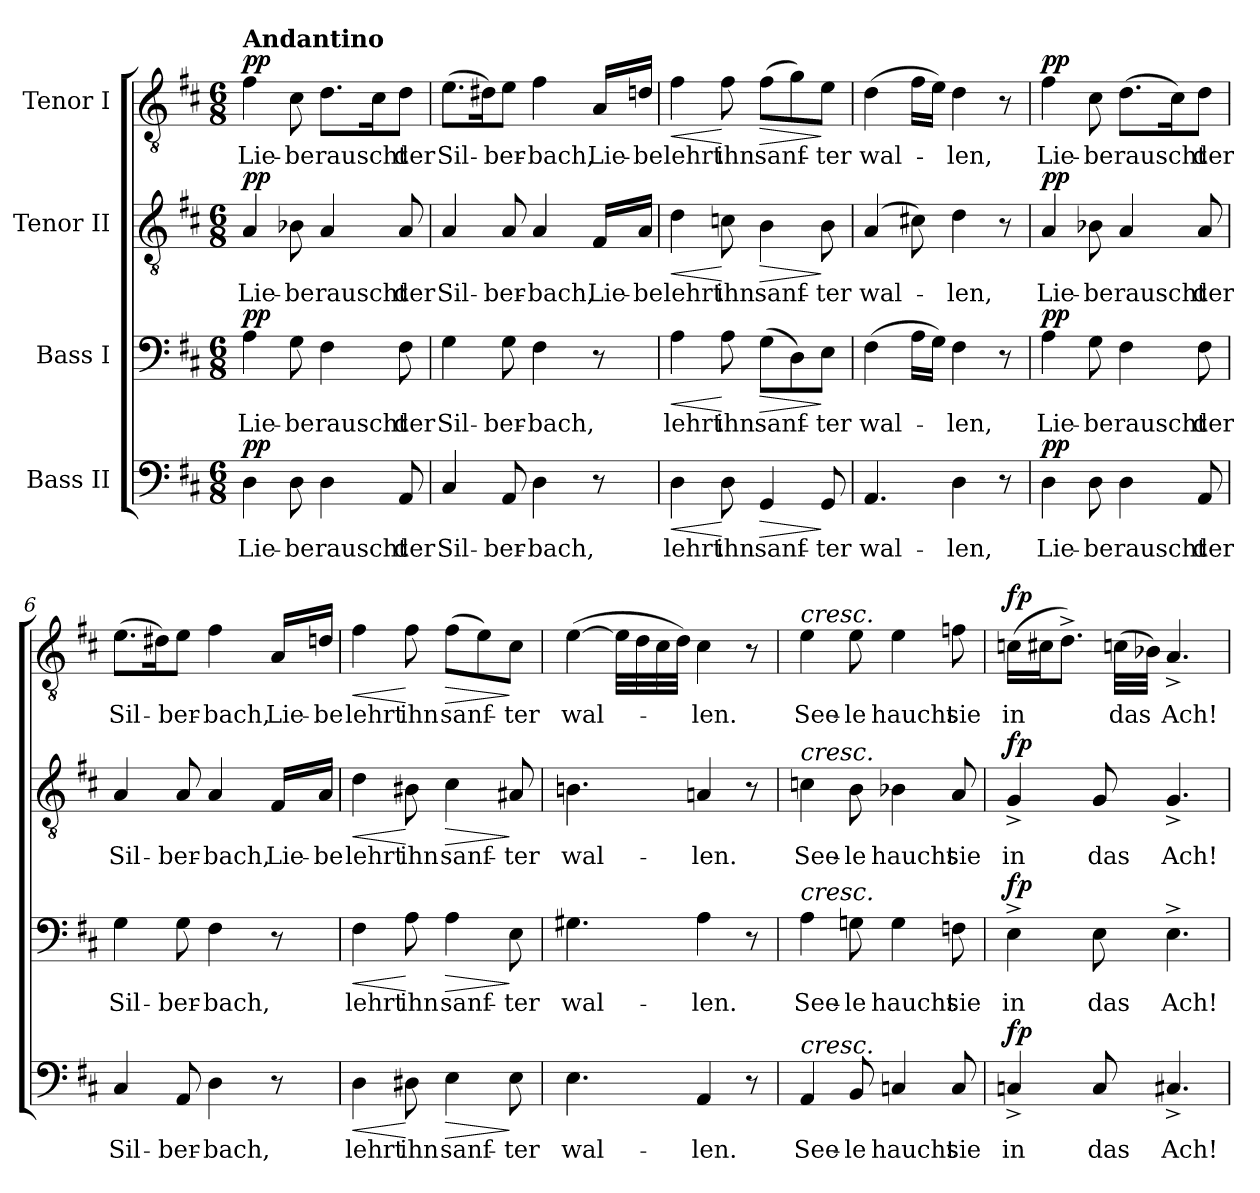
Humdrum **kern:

**kern	**text	**dynam	**kern	**text	**dynam	**kern	**text	**dynam	**kern	**text	**dynam
*part4	*part4	*part4	*part3	*part3	*part3	*part2	*part2	*part2	*part1	*part1	*part1
*staff4	*staff4	*staff4	*staff3	*staff3	*staff3	*staff2	*staff2	*staff2	*staff1	*staff1	*staff1
*I"Bass II	*	*	*I"Bass I	*	*	*I"Tenor II	*	*	*I"Tenor I	*	*
*clefF4	*	*	*clefF4	*	*	*clefGv2	*	*	*clefGv2	*	*
*k[f#c#]	*	*	*k[f#c#]	*	*	*k[f#c#]	*	*	*k[f#c#]	*	*
*D:	*	*	*D:	*	*	*D:	*	*	*D:	*	*
*M6/8	*	*	*M6/8	*	*	*M6/8	*	*	*M6/8	*	*
=1	=1	=1	=1	=1	=1	=1	=1	=1	=1	=1	=1
!	!	!	!	!	!	!	!	!	!LO:TX:a:B:t=Andantino	!	!
!	!LO:LY:b	!LO:DY:b	!	!LO:LY:b	!LO:DY:b	!	!LO:LY:b	!LO:DY:b	!	!LO:LY:b	!LO:DY:b
4D\	Lie-	pp	4A\	Lie-	pp	4A/	Lie-	pp	4f#\	Lie-	pp
!	!LO:LY:b	!	!	!LO:LY:b	!	!	!LO:LY:b	!	!	!LO:LY:b	!
8D\	-be	.	8G\	-be	.	8B-X\	-be	.	8c#\	-be	.
!	!LO:LY:b	!	!	!LO:LY:b	!	!	!LO:LY:b	!	!	!LO:LY:b	!
4D\	rauscht	.	4F#\	rauscht	.	4A/	rauscht	.	8.d\L	rauscht	.
.	.	.	.	.	.	.	.	.	16c#\K	.	.
!	!LO:LY:b	!	!	!LO:LY:b	!	!	!LO:LY:b	!	!	!LO:LY:b	!
8AA/	der	.	8F#\	der	.	8A/	der	.	8d\J	der	.
=2	=2	=2	=2	=2	=2	=2	=2	=2	=2	=2	=2
!	!LO:LY:b	!	!	!LO:LY:b	!	!	!LO:LY:b	!	!	!LO:LY:b	!
4C#/	Sil-	.	4G\	Sil-	.	4A/	Sil-	.	(>8.e\L	Sil-	.
.	.	.	.	.	.	.	.	.	16d#X\K)	.	.
!	!LO:LY:b	!	!	!LO:LY:b	!	!	!LO:LY:b	!	!	!LO:LY:b	!
8AA/	-ber-	.	8G\	-ber-	.	8A/	-ber-	.	8e\J	-ber-	.
!	!LO:LY:b	!	!	!LO:LY:b	!	!	!LO:LY:b	!	!	!LO:LY:b	!
4D\	-bach,	.	4F#\	-bach,	.	4A/	-bach,	.	4f#\	-bach,	.
!	!	!	!	!	!	!	!LO:LY:b	!	!	!LO:LY:b	!
8r	.	.	8r	.	.	16F#/LL	Lie-	.	16A/LL	Lie-	.
!	!	!	!	!	!	!	!LO:LY:b	!	!	!LO:LY:b	!
.	.	.	.	.	.	16A/JJ	-be	.	16dn/JJ	-be	.
=3	=3	=3	=3	=3	=3	=3	=3	=3	=3	=3	=3
!	!LO:LY:b	!LO:HP:b	!	!LO:LY:b	!LO:HP:b	!	!LO:LY:b	!LO:HP:b	!	!LO:LY:b	!LO:HP:b
4D\	lehrt	<	4A\	lehrt	<	4d\	lehrt	<	4f#\	lehrt	<
!	!LO:LY:b	!	!	!LO:LY:b	!	!	!LO:LY:b	!	!	!LO:LY:b	!
8D\	ihn	[	8A\	ihn	[	8cn\	ihn	[	8f#\	ihn	[
!	!LO:LY:b	!LO:HP:b	!	!LO:LY:b	!LO:HP:b	!	!LO:LY:b	!LO:HP:b	!	!LO:LY:b	!LO:HP:b
4GG/	sanf-	>	(>8G\L	sanf-	>	4B\	sanf-	>	(>8f#\L	sanf-	>
.	.	.	8D\)	.	.	.	.	.	8g\)	.	.
!	!LO:LY:b	!	!	!LO:LY:b	!	!	!LO:LY:b	!	!	!LO:LY:b	!
8GG/	-ter	]	8E\J	-ter	]	8B\	-ter	]	8e\J	-ter	]
=4	=4	=4	=4	=4	=4	=4	=4	=4	=4	=4	=4
!	!LO:LY:b	!	!	!LO:LY:b	!	!	!LO:LY:b	!	!	!LO:LY:b	!
4.AA/	wal-	.	(>4F#\	wal-	.	(>4A/	wal-	.	(>4d\	wal-	.
.	.	.	16A\LL	.	.	8c#X\)	.	.	16f#\LL	.	.
.	.	.	16G\JJ)	.	.	.	.	.	16e\JJ)	.	.
!	!LO:LY:b	!	!	!LO:LY:b	!	!	!LO:LY:b	!	!	!LO:LY:b	!
4D\	-len,	.	4F#\	-len,	.	4d\	-len,	.	4d\	-len,	.
8r	.	.	8r	.	.	8r	.	.	8r	.	.
!!LO:LB:g=z
=5	=5	=5	=5	=5	=5	=5	=5	=5	=5	=5	=5
!	!LO:LY:b	!LO:DY:b	!	!LO:LY:b	!LO:DY:b	!	!LO:LY:b	!LO:DY:b	!	!LO:LY:b	!LO:DY:b
4D\	Lie-	pp	4A\	Lie-	pp	4A/	Lie-	pp	4f#\	Lie-	pp
!	!LO:LY:b	!	!	!LO:LY:b	!	!	!LO:LY:b	!	!	!LO:LY:b	!
8D\	-be	.	8G\	-be	.	8B-X\	-be	.	8c#\	-be	.
!	!LO:LY:b	!	!	!LO:LY:b	!	!	!LO:LY:b	!	!	!LO:LY:b	!
4D\	rauscht	.	4F#\	rauscht	.	4A/	rauscht	.	(>8.d\L	rauscht	.
.	.	.	.	.	.	.	.	.	16c#\K)	.	.
!	!LO:LY:b	!	!	!LO:LY:b	!	!	!LO:LY:b	!	!	!LO:LY:b	!
8AA/	der	.	8F#\	der	.	8A/	der	.	8d\J	der	.
=6	=6	=6	=6	=6	=6	=6	=6	=6	=6	=6	=6
!	!LO:LY:b	!	!	!LO:LY:b	!	!	!LO:LY:b	!	!	!LO:LY:b	!
4C#/	Sil-	.	4G\	Sil-	.	4A/	Sil-	.	(>8.e\L	Sil-	.
.	.	.	.	.	.	.	.	.	16d#X\K)	.	.
!	!LO:LY:b	!	!	!LO:LY:b	!	!	!LO:LY:b	!	!	!LO:LY:b	!
8AA/	-ber-	.	8G\	-ber-	.	8A/	-ber-	.	8e\J	-ber-	.
!	!LO:LY:b	!	!	!LO:LY:b	!	!	!LO:LY:b	!	!	!LO:LY:b	!
4D\	-bach,	.	4F#\	-bach,	.	4A/	-bach,	.	4f#\	-bach,	.
!	!	!	!	!	!	!	!LO:LY:b	!	!	!LO:LY:b	!
8r	.	.	8r	.	.	16F#/LL	Lie-	.	16A/LL	Lie-	.
!	!	!	!	!	!	!	!LO:LY:b	!	!	!LO:LY:b	!
.	.	.	.	.	.	16A/JJ	-be	.	16dn/JJ	-be	.
=7	=7	=7	=7	=7	=7	=7	=7	=7	=7	=7	=7
!	!LO:LY:b	!LO:HP:b	!	!LO:LY:b	!LO:HP:b	!	!LO:LY:b	!LO:HP:b	!	!LO:LY:b	!LO:HP:b
4D\	lehrt	<	4F#\	lehrt	<	4d\	lehrt	<	4f#\	lehrt	<
!	!LO:LY:b	!	!	!LO:LY:b	!	!	!LO:LY:b	!	!	!LO:LY:b	!
8D#X\	ihn	[	8A\	ihn	[	8B#X\	ihn	[	8f#\	ihn	[
!	!LO:LY:b	!LO:HP:b	!	!LO:LY:b	!LO:HP:b	!	!LO:LY:b	!LO:HP:b	!	!LO:LY:b	!LO:HP:b
4E\	sanf-	>	4A\	sanf-	>	4c#\	sanf-	>	(>8f#\L	sanf-	>
.	.	.	.	.	.	.	.	.	8e\)	.	.
!	!LO:LY:b	!	!	!LO:LY:b	!	!	!LO:LY:b	!	!	!LO:LY:b	!
8E\	-ter	]	8E\	-ter	]	8A#X/	-ter	]	8c#\J	-ter	]
=8	=8	=8	=8	=8	=8	=8	=8	=8	=8	=8	=8
!	!LO:LY:b	!	!	!LO:LY:b	!	!	!LO:LY:b	!	!	!LO:LY:b	!
4.E\	wal-	.	4.G#X\	wal-	.	4.Bn\	wal-	.	(>[4e\	wal-	.
.	.	.	.	.	.	.	.	.	32e\LLL]	.	.
.	.	.	.	.	.	.	.	.	32d\	.	.
.	.	.	.	.	.	.	.	.	32c#\	.	.
.	.	.	.	.	.	.	.	.	32d\JJJ)	.	.
!	!LO:LY:b	!	!	!LO:LY:b	!	!	!LO:LY:b	!	!	!LO:LY:b	!
4AA/	-len.	.	4A\	-len.	.	4An/	-len.	.	4c#\	-len.	.
8r	.	.	8r	.	.	8r	.	.	8r	.	.
!!LO:PB:g=z
=9	=9	=9	=9	=9	=9	=9	=9	=9	=9	=9	=9
!	!	!	!	!	!	!	!	!	!LO:TX:a:i:t=cresc.	!	!
!	!	!	!	!	!	!LO:TX:a:i:t=cresc.	!	!	!	!	!
!	!	!	!LO:TX:a:i:t=cresc.	!	!	!	!	!	!	!	!
!LO:TX:a:i:t=cresc.	!	!	!	!	!	!	!	!	!	!	!
!	!LO:LY:b	!	!	!LO:LY:b	!	!	!LO:LY:b	!	!	!LO:LY:b	!
4AA/	See-	.	4A\	See-	.	4cn\	See-	.	4e\	See-	.
!	!LO:LY:b	!	!	!LO:LY:b	!	!	!LO:LY:b	!	!	!LO:LY:b	!
8BB/	-le	.	8Gn\	-le	.	8B\	-le	.	8e\	-le	.
!	!LO:LY:b	!	!	!LO:LY:b	!	!	!LO:LY:b	!	!	!LO:LY:b	!
4Cn/	haucht	.	4G\	haucht	.	4B-X\	haucht	.	4e\	haucht	.
!	!LO:LY:b	!	!	!LO:LY:b	!	!	!LO:LY:b	!	!	!LO:LY:b	!
8C/	sie	.	8Fn\	sie	.	8A/	sie	.	8fn\	sie	.
=10	=10	=10	=10	=10	=10	=10	=10	=10	=10	=10	=10
!	!LO:LY:b	!LO:DY:b	!	!LO:LY:b	!LO:DY:b	!	!LO:LY:b	!LO:DY:b	!	!LO:LY:b	!LO:DY:b
4Cn^/	in	fp	4E^\	in	fp	4G^/	in	fp	(>16cn\LL	in	fp
.	.	.	.	.	.	.	.	.	16c#X\J	.	.
.	.	.	.	.	.	.	.	.	8.d^\J)	.	.
!	!LO:LY:b	!	!	!LO:LY:b	!	!	!LO:LY:b	!	!	!	!
8C/	das	.	8E\	das	.	8G/	das	.	.	.	.
!	!	!	!	!	!	!	!	!	!	!LO:LY:b	!
.	.	.	.	.	.	.	.	.	(>32cn\LLL	das	.
.	.	.	.	.	.	.	.	.	32B-X\JJJ)	.	.
!	!LO:LY:b	!	!	!LO:LY:b	!	!	!LO:LY:b	!	!	!LO:LY:b	!
4.C#X^/	Ach!	.	4.E^\	Ach!	.	4.G^/	Ach!	.	4.A^/	Ach!	.
=	=	=	=	=	=	=	=	=	=	=	=
*-	*-	*-	*-	*-	*-	*-	*-	*-	*-	*-	*-
